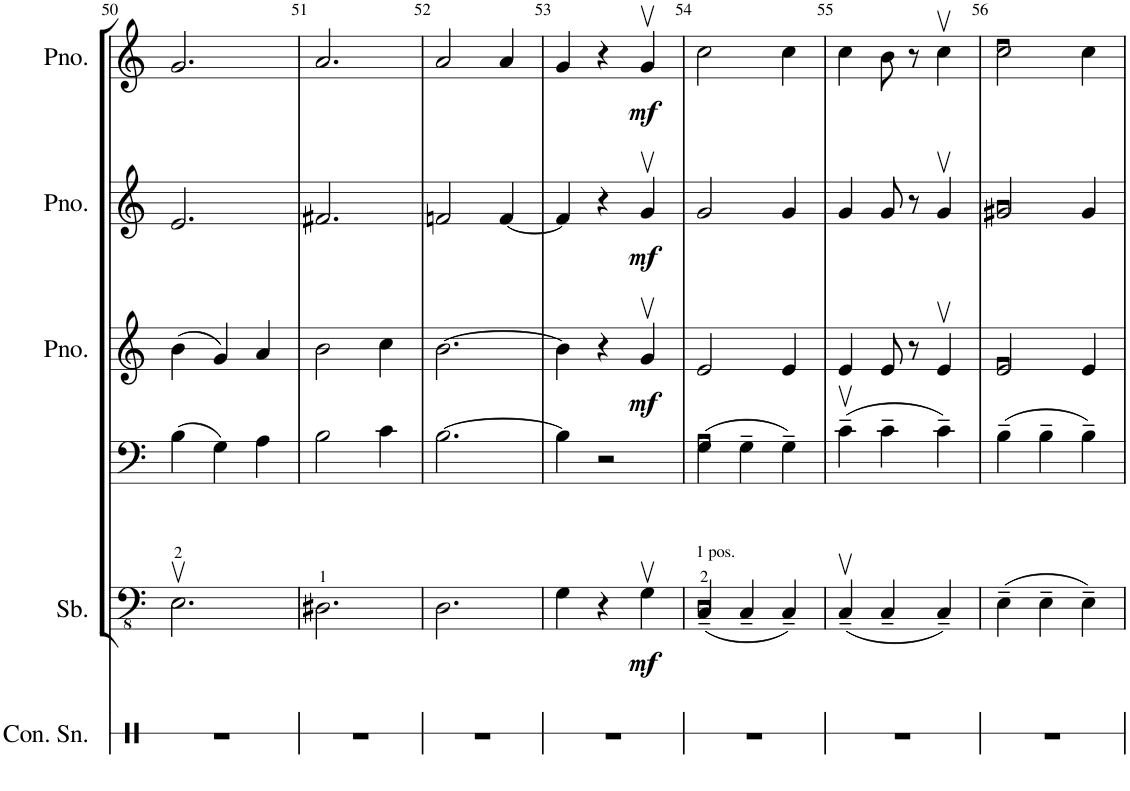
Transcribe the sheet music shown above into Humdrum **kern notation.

**kern	**kern	**dynam	**kern	**kern	**dynam	**kern	**dynam	**kern	**dynam
*part6	*part5	*part5	*part4	*part3	*part3	*part2	*part2	*part1	*part1
*staff6	*staff5	*staff5	*staff4	*staff3	*staff3	*staff2	*staff2	*staff1	*staff1
*I"Concert Snare Drum	*I"String Bass	*	*I"Violoncello	*I"Piano	*	*I"Piano	*	*I"Piano	*
*I'Con. Sn.	*I'Sb.	*	*I'Vc	*I'Pno.	*	*I'Pno.	*	*I'Pno.	*
!!LO:PB:g=z
*clefX	*clefFv4	*	*clefF4	*clefG2	*	*clefG2	*	*clefG2	*
*	*ITrd7c12	*	*	*	*	*	*	*	*
*k[]	*k[]	*	*k[]	*k[]	*	*k[]	*	*k[]	*
*M3/4	*M3/4	*	*M3/4	*M3/4	*	*M3/4	*	*M3/4	*
=50	=50	=50	=50	=50	=50	=50	=50	=50	=50
2.r	2.EEv\	.	(4B\	(4b\	.	2.e/	.	2.g/	.
.	.	.	4G\)	4g/)	.	.	.	.	.
.	.	.	4A\	4a/	.	.	.	.	.
=51	=51	=51	=51	=51	=51	=51	=51	=51	=51
2.r	2.DD#X\	.	2B\	2b\	.	2.f#X/	.	2.a/	.
.	.	.	4c\	4cc\	.	.	.	.	.
=52	=52	=52	=52	=52	=52	=52	=52	=52	=52
2.r	2.DD\	.	[2.B\	[2.b\	.	2fn/	.	2a/	.
.	.	.	.	.	.	[4f/	.	4a/	.
=53	=53	=53	=53	=53	=53	=53	=53	=53	=53
2.r	4GG\	.	4B\]	4b\]	.	4f/]	.	4g/	.
.	4r	.	2r	4r	.	4r	.	4r	.
!	!	!LO:DY:b	!	!	!LO:DY:b	!	!LO:DY:b	!	!LO:DY:b
.	4GGv\	mf	.	4gv/	mf	4gv/	mf	4gv/	mf
=54	=54	=54	=54	=54	=54	=54	=54	=54	=54
!	!LO:TX:a:t=1 pos.	!	!	!	!	!	!	!	!
2.r	(4CC~/	.	(4G~\	2e/	.	2g/	.	2cc\	.
.	4CC~/	.	4G~\	.	.	.	.	.	.
.	4CC~/)	.	4G~\)	4e/	.	4g/	.	4cc\	.
=55	=55	=55	=55	=55	=55	=55	=55	=55	=55
2.r	(4CCv~/	.	(4cv~\	4e/	.	4g/	.	4cc\	.
.	4CC~/	.	4c~\	8e/	.	8g/	.	8b\	.
.	.	.	.	8r	.	8r	.	8r	.
.	4CC~/)	.	4c~\)	4ev/	.	4gv/	.	4ccv\	.
=56	=56	=56	=56	=56	=56	=56	=56	=56	=56
2.r	(4EE~\	.	(4B~\	2e/	.	2g#X/	.	2cc\	.
.	4EE~\	.	4B~\	.	.	.	.	.	.
.	4EE~\)	.	4B~\)	4e/	.	4g#/	.	4cc\	.
=	=	=	=	=	=	=	=	=	=
*-	*-	*-	*-	*-	*-	*-	*-	*-	*-
